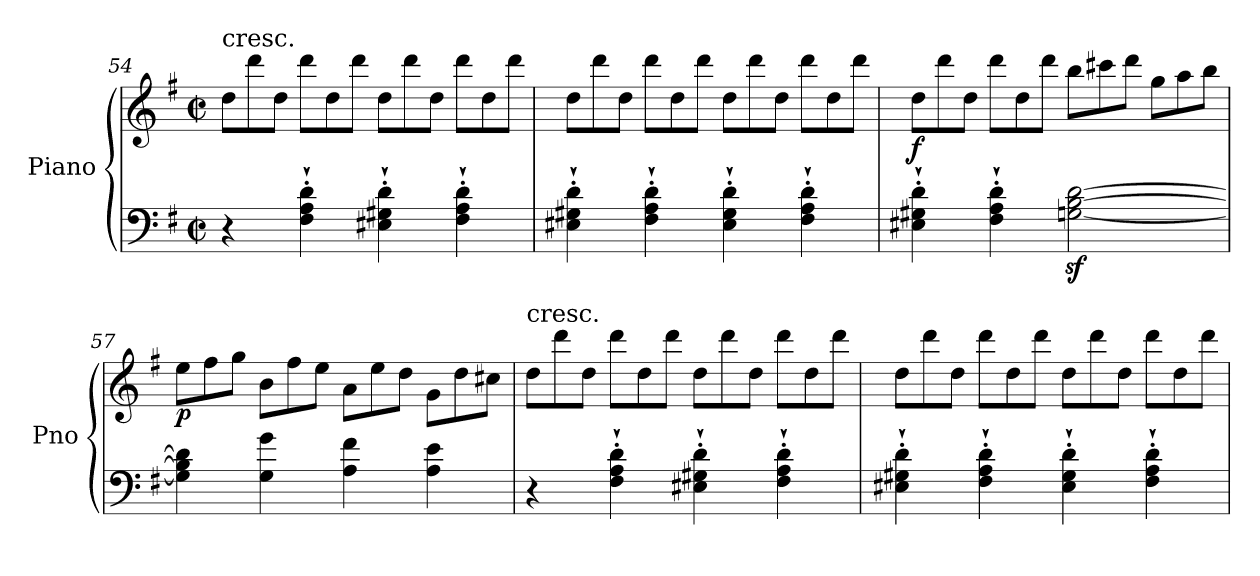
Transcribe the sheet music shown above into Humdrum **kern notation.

**kern	**kern	**dynam
*part1	*part1	*part1
*staff2	*staff1	*staff1/2
*I"Piano	*	*
*I'Pno	*	*
*clefF4	*clefG2	*
*k[f#]	*k[f#]	*
*G:	*G:	*
*M2/2	*M2/2	*
*met(c|)	*met(c|)	*
*	*Xtuplet	*
=54	=54	=54
!	!LO:TX:a:t=cresc.	!
4r	12dd\L	.
.	12ddd\	.
.	12dd\J	.
4F#\`' 4A\`' 4d\`'	12ddd\L	.
.	12dd\	.
.	12ddd\J	.
4E#X\`' 4G#X\`' 4d\`'	12dd\L	.
.	12ddd\	.
.	12dd\J	.
4F#\`' 4A\`' 4d\`'	12ddd\L	.
.	12dd\	.
.	12ddd\J	.
=55	=55	=55
4E#X\`' 4G#X\`' 4d\`'	12dd\L	.
.	12ddd\	.
.	12dd\J	.
4F#\`' 4A\`' 4d\`'	12ddd\L	.
.	12dd\	.
.	12ddd\J	.
4E#\`' 4G#\`' 4d\`'	12dd\L	.
.	12ddd\	.
.	12dd\J	.
4F#\`' 4A\`' 4d\`'	12ddd\L	.
.	12dd\	.
.	12ddd\J	.
!!LO:LB:g=z
=56	=56	=56
!	!	!LO:DY:b
4E#X\`' 4G#X\`' 4d\`'	12dd\L	f
.	12ddd\	.
.	12dd\J	.
4F#\`' 4A\`' 4d\`'	12ddd\L	.
.	12dd\	.
.	12ddd\J	.
[2Gn\z< [2B\z< [2d\z<	12bb\L	.
.	12ccc#X\	.
.	12ddd\J	.
.	12gg\L	.
.	12aa\	.
.	12bb\J	.
!!LO:LB:g=z
=57	=57	=57
!	!	!LO:DY:b
4G\] 4B\] 4d\]	12ee\L	p
.	12ff#\	.
.	12gg\J	.
4G\ 4g\	12b\L	.
.	12ff#\	.
.	12ee\J	.
4A\ 4f#\	12a\L	.
.	12ee\	.
.	12dd\J	.
4A\ 4e\	12g\L	.
.	12dd\	.
.	12cc#X\J	.
=58	=58	=58
!	!LO:TX:a:t=cresc.	!
4r	12dd\L	.
.	12ddd\	.
.	12dd\J	.
4F#\`' 4A\`' 4d\`'	12ddd\L	.
.	12dd\	.
.	12ddd\J	.
4E#X\`' 4G#X\`' 4d\`'	12dd\L	.
.	12ddd\	.
.	12dd\J	.
4F#\`' 4A\`' 4d\`'	12ddd\L	.
.	12dd\	.
.	12ddd\J	.
=59	=59	=59
4E#X\`' 4G#X\`' 4d\`'	12dd\L	.
.	12ddd\	.
.	12dd\J	.
4F#\`' 4A\`' 4d\`'	12ddd\L	.
.	12dd\	.
.	12ddd\J	.
4E#\`' 4G#\`' 4d\`'	12dd\L	.
.	12ddd\	.
.	12dd\J	.
4F#\`' 4A\`' 4d\`'	12ddd\L	.
.	12dd\	.
.	12ddd\J	.
=	=	=
*-	*-	*-
